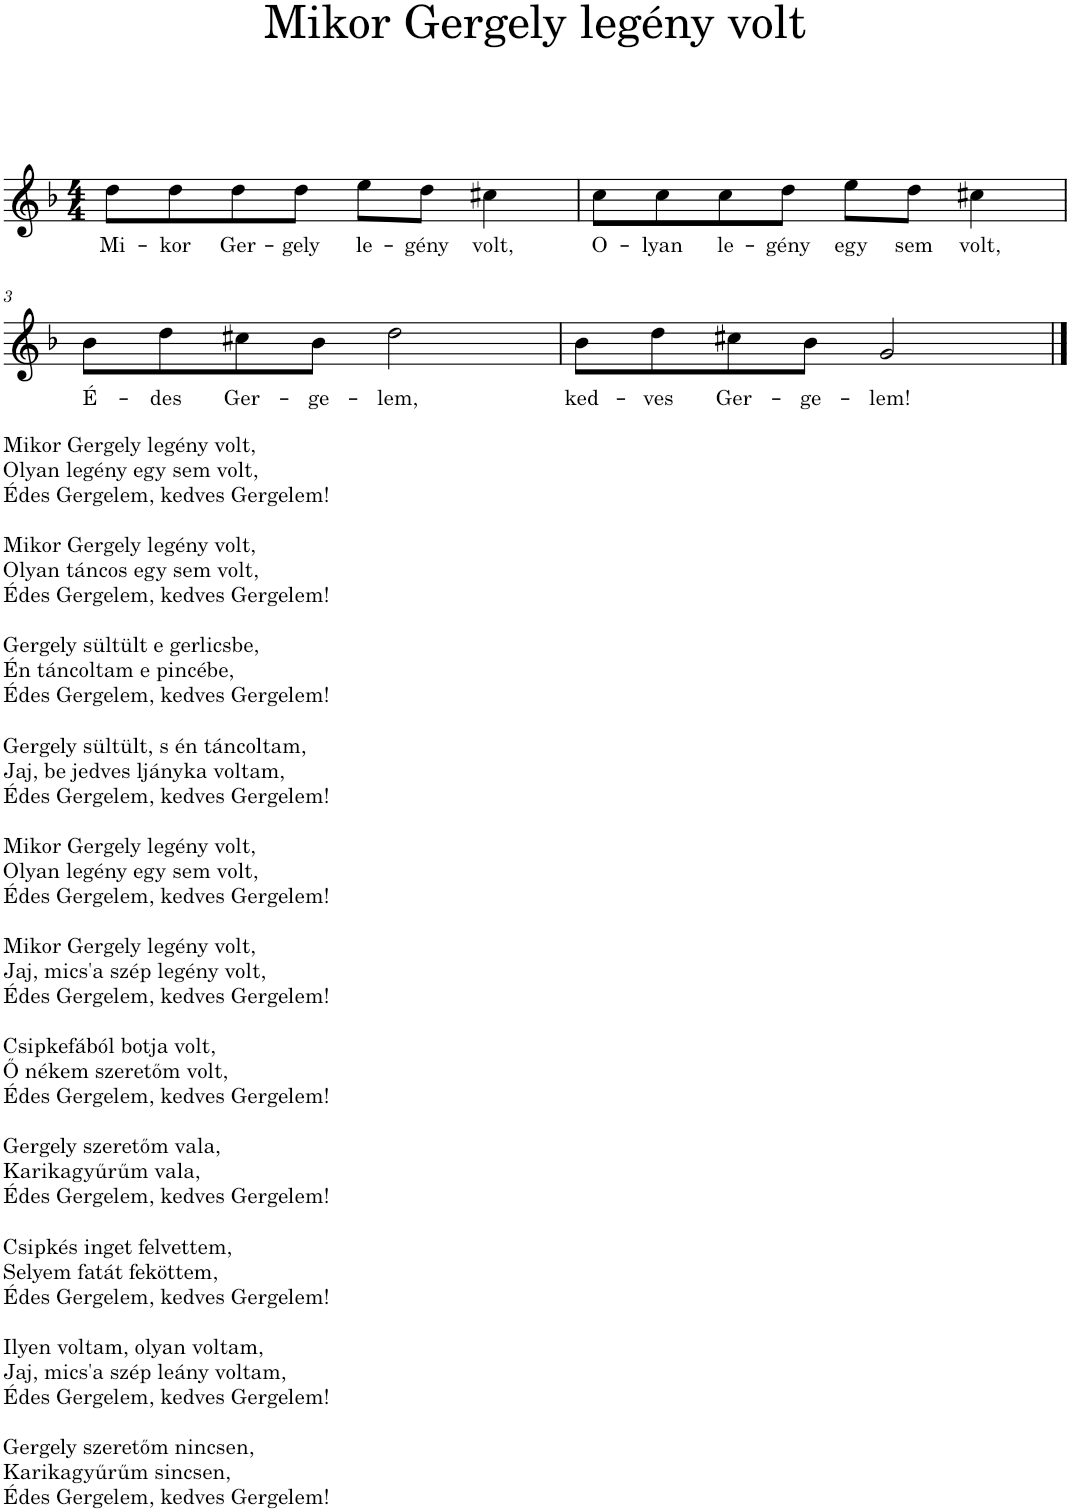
**kern	**text
*part1	*part1
*staff1	*staff1
*I"Piano	*
*I'Pno.	*
*clefG2	*
*k[b-]	*
*M4/4	*
=1	=1
!	!LO:LY:b
8dd\L	Mi-
!	!LO:LY:b
8dd\	-kor
!	!LO:LY:b
8dd\	Ger-
!	!LO:LY:b
8dd\J	-gely
!	!LO:LY:b
8ee\L	le-
!	!LO:LY:b
8dd\J	-gény
!	!LO:LY:b
4cc#X\	volt,
=2	=2
!	!LO:LY:b
8cc\L	O-
!	!LO:LY:b
8cc\	-lyan
!	!LO:LY:b
8cc\	le-
!	!LO:LY:b
8dd\J	-gény
!	!LO:LY:b
8ee\L	egy
!	!LO:LY:b
8dd\J	sem
!	!LO:LY:b
4cc#X\	volt,
!!LO:LB:g=z
=3	=3
!LO:TX:b:t=Mikor Gergely legény volt,	!
!LO:TX:b:t=Olyan legény egy sem volt,	!
!LO:TX:b:t=Édes Gergelem, kedves Gergelem!	!
!LO:TX:b:t=Mikor Gergely legény volt,	!
!LO:TX:b:t=Olyan táncos egy sem volt,	!
!LO:TX:b:t=Édes Gergelem, kedves Gergelem!	!
!LO:TX:b:t=Gergely sültült e gerlicsbe­,	!
!LO:TX:b:t=Én táncoltam e pincébe­,	!
!LO:TX:b:t=Édes Gergelem, kedves Gergelem!	!
!LO:TX:b:t=Gergely sültült, s én táncoltam,	!
!LO:TX:b:t=Jaj, be jedves ljányka voltam,	!
!LO:TX:b:t=Édes Gergelem, kedves Gergelem!	!
!LO:TX:b:t=Mikor Gergely legény volt,	!
!LO:TX:b:t=Olyan legény egy sem volt,	!
!LO:TX:b:t=Édes Gergelem, kedves Gergelem!	!
!LO:TX:b:t=Mikor Gergely legény volt,	!
!LO:TX:b:t=Jaj, mics'a szép legény volt,	!
!LO:TX:b:t=Édes Gergelem, kedves Gergelem!	!
!LO:TX:b:t=Csipkefából botja volt,	!
!LO:TX:b:t=Ő nékem szeretőm volt,	!
!LO:TX:b:t=Édes Gergelem, kedves Gergelem!	!
!LO:TX:b:t=Gergely szeretőm vala,	!
!LO:TX:b:t=Karikagyűrűm vala,	!
!LO:TX:b:t=Édes Gergelem, kedves Gergelem!	!
!LO:TX:b:t=Csipkés inget felvettem,	!
!LO:TX:b:t=Selyem fatát feköttem,	!
!LO:TX:b:t=Édes Gergelem, kedves Gergelem!	!
!LO:TX:b:t=Ilyen voltam, olyan voltam,	!
!LO:TX:b:t=Jaj, mics'a szép leány voltam,	!
!LO:TX:b:t=Édes Gergelem, kedves Gergelem!	!
!LO:TX:b:t=Gergely szeretőm nincsen,	!
!LO:TX:b:t=Karikagyűrűm sincsen,	!
!LO:TX:b:t=Édes Gergelem, kedves Gergelem!	!
!	!LO:LY:b
8b-\L	É-
!	!LO:LY:b
8dd\	-des
!	!LO:LY:b
8cc#X\	Ger-
!	!LO:LY:b
8b-\J	-ge-
!	!LO:LY:b
2dd\	-lem,
=4	=4
!	!LO:LY:b
8b-\L	ked-
!	!LO:LY:b
8dd\	-ves
!	!LO:LY:b
8cc#X\	Ger-
!	!LO:LY:b
8b-\J	-ge-
!	!LO:LY:b
2g/	-lem!
==	==
*-	*-
